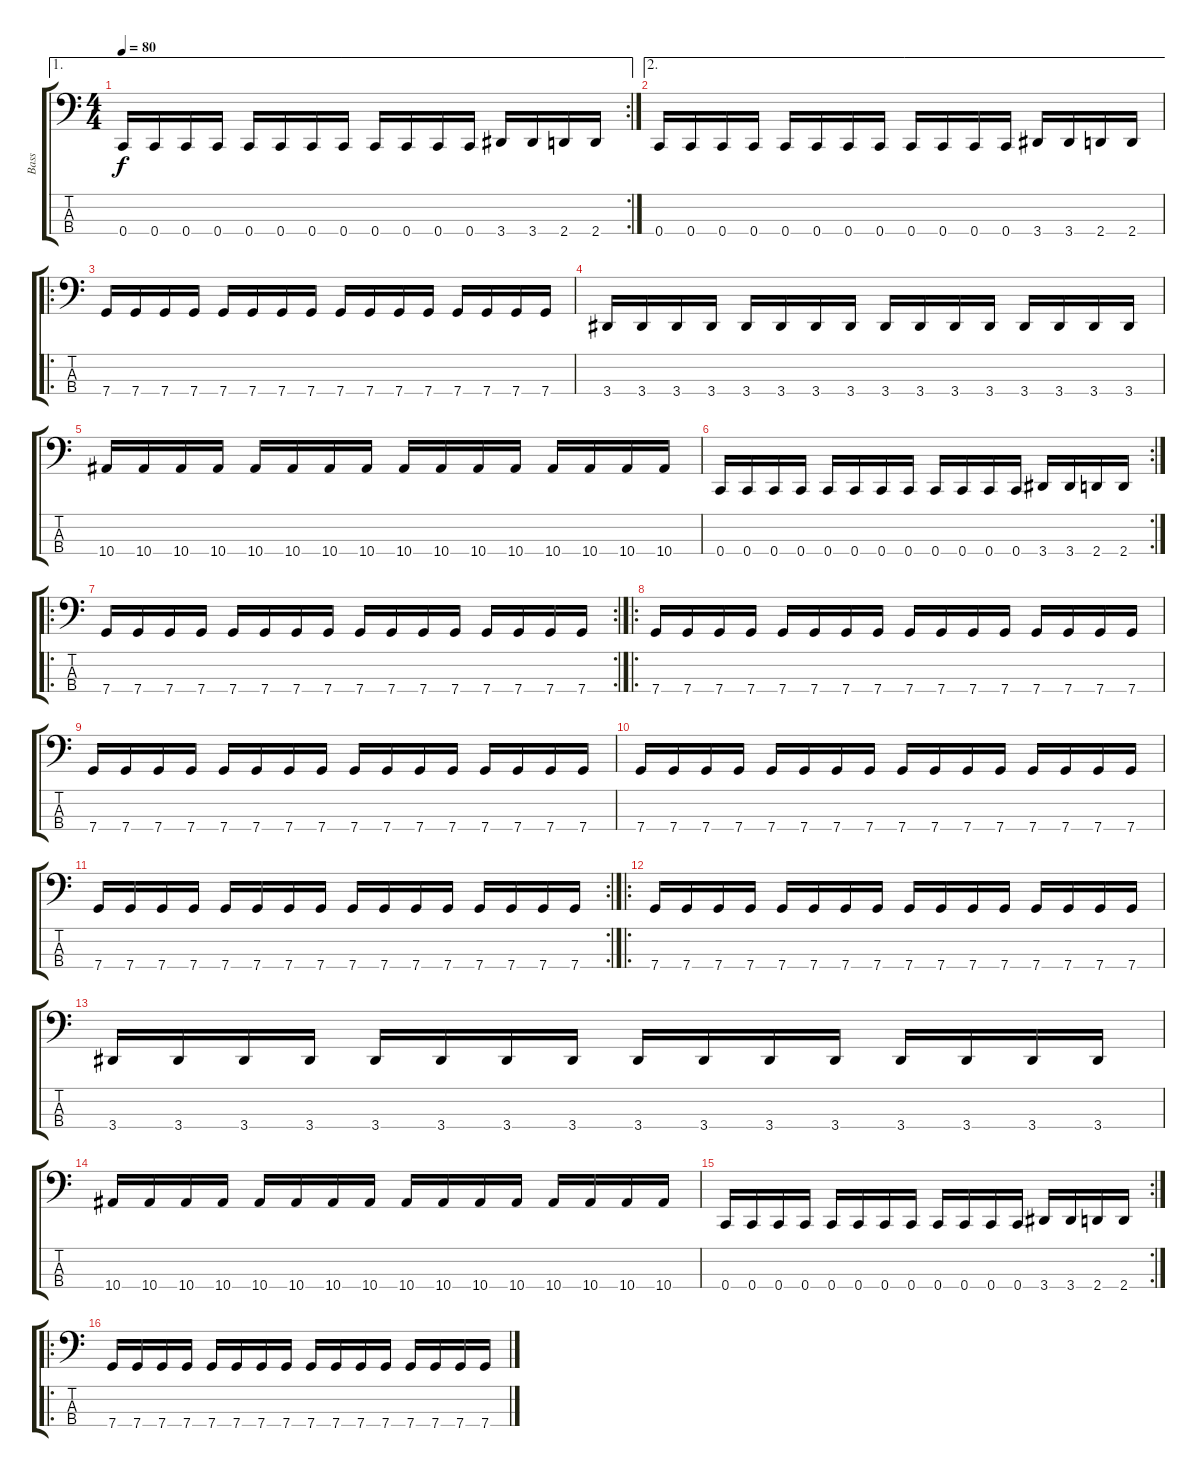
\track ("Bass" "Bass") {instrument electricbassfinger}
\staff {score tabs}
\tuning (F2 C2 G1 C1) {hide}
\ae 1
\rc 2
\ts (4 4)
\tempo 80
\clef f4
\ks c
0.4.16{dy f} 0.4.16 0.4.16 0.4.16 0.4.16 0.4.16 0.4.16 0.4.16 0.4.16 0.4.16 0.4.16 0.4.16 3.4.16 3.4.16 2.4.16 2.4.16 |
\ae 2
0.4.16 0.4.16 0.4.16 0.4.16 0.4.16 0.4.16 0.4.16 0.4.16 0.4.16 0.4.16 0.4.16 0.4.16 3.4.16 3.4.16 2.4.16 2.4.16 |
\ro
7.4.16 7.4.16 7.4.16 7.4.16 7.4.16 7.4.16 7.4.16 7.4.16 7.4.16 7.4.16 7.4.16 7.4.16 7.4.16 7.4.16 7.4.16 7.4.16 |
3.4.16 3.4.16 3.4.16 3.4.16 3.4.16 3.4.16 3.4.16 3.4.16 3.4.16 3.4.16 3.4.16 3.4.16 3.4.16 3.4.16 3.4.16 3.4.16 |
10.4.16 10.4.16 10.4.16 10.4.16 10.4.16 10.4.16 10.4.16 10.4.16 10.4.16 10.4.16 10.4.16 10.4.16 10.4.16 10.4.16 10.4.16 10.4.16 |
\rc 2
0.4.16 0.4.16 0.4.16 0.4.16 0.4.16 0.4.16 0.4.16 0.4.16 0.4.16 0.4.16 0.4.16 0.4.16 3.4.16 3.4.16 2.4.16 2.4.16 |
\ro
\rc 2
7.4.16{volume 10} 7.4.16{volume 8} 7.4.16 7.4.16 7.4.16 7.4.16{volume 12} 7.4.16{volume 11} 7.4.16{volume 10} 7.4.16{volume 8} 7.4.16{volume 6} 7.4.16{volume 9} 7.4.16{volume 10} 7.4.16{volume 11} 7.4.16{volume 12} 7.4.16 7.4.16 |
\ro
7.4.16{volume 16} 7.4.16{volume 12} 7.4.16 7.4.16 7.4.16 7.4.16{volume 16} 7.4.16{volume 15} 7.4.16{volume 14} 7.4.16{volume 12} 7.4.16{volume 10} 7.4.16{volume 13} 7.4.16{volume 14} 7.4.16{volume 15} 7.4.16{volume 16} 7.4.16 7.4.16 |
7.4.16{volume 16} 7.4.16{volume 12} 7.4.16 7.4.16 7.4.16 7.4.16{volume 16} 7.4.16{volume 15} 7.4.16{volume 14} 7.4.16{volume 12} 7.4.16{volume 10} 7.4.16{volume 13} 7.4.16{volume 14} 7.4.16{volume 15} 7.4.16{volume 16} 7.4.16 7.4.16 |
7.4.16{volume 16} 7.4.16{volume 12} 7.4.16 7.4.16 7.4.16 7.4.16{volume 16} 7.4.16{volume 15} 7.4.16{volume 14} 7.4.16{volume 12} 7.4.16{volume 10} 7.4.16{volume 13} 7.4.16{volume 14} 7.4.16{volume 15} 7.4.16{volume 16} 7.4.16 7.4.16 |
\rc 2
7.4.16{volume 16} 7.4.16{volume 12} 7.4.16 7.4.16 7.4.16 7.4.16{volume 16} 7.4.16{volume 15} 7.4.16{volume 14} 7.4.16{volume 12} 7.4.16{volume 10} 7.4.16{volume 13} 7.4.16{volume 14} 7.4.16{volume 15} 7.4.16{volume 16} 7.4.16 7.4.16 |
\ro
7.4.16 7.4.16 7.4.16 7.4.16 7.4.16 7.4.16 7.4.16 7.4.16 7.4.16 7.4.16 7.4.16 7.4.16 7.4.16 7.4.16 7.4.16 7.4.16 |
3.4.16 3.4.16 3.4.16 3.4.16 3.4.16 3.4.16 3.4.16 3.4.16 3.4.16 3.4.16 3.4.16 3.4.16 3.4.16 3.4.16 3.4.16 3.4.16 |
10.4.16 10.4.16 10.4.16 10.4.16 10.4.16 10.4.16 10.4.16 10.4.16 10.4.16 10.4.16 10.4.16 10.4.16 10.4.16 10.4.16 10.4.16 10.4.16 |
\rc 2
0.4.16 0.4.16 0.4.16 0.4.16 0.4.16 0.4.16 0.4.16 0.4.16 0.4.16 0.4.16 0.4.16 0.4.16 3.4.16 3.4.16 2.4.16 2.4.16 |
\ro
7.4.16 7.4.16 7.4.16 7.4.16 7.4.16 7.4.16 7.4.16 7.4.16 7.4.16 7.4.16 7.4.16 7.4.16 7.4.16 7.4.16 7.4.16 7.4.16
